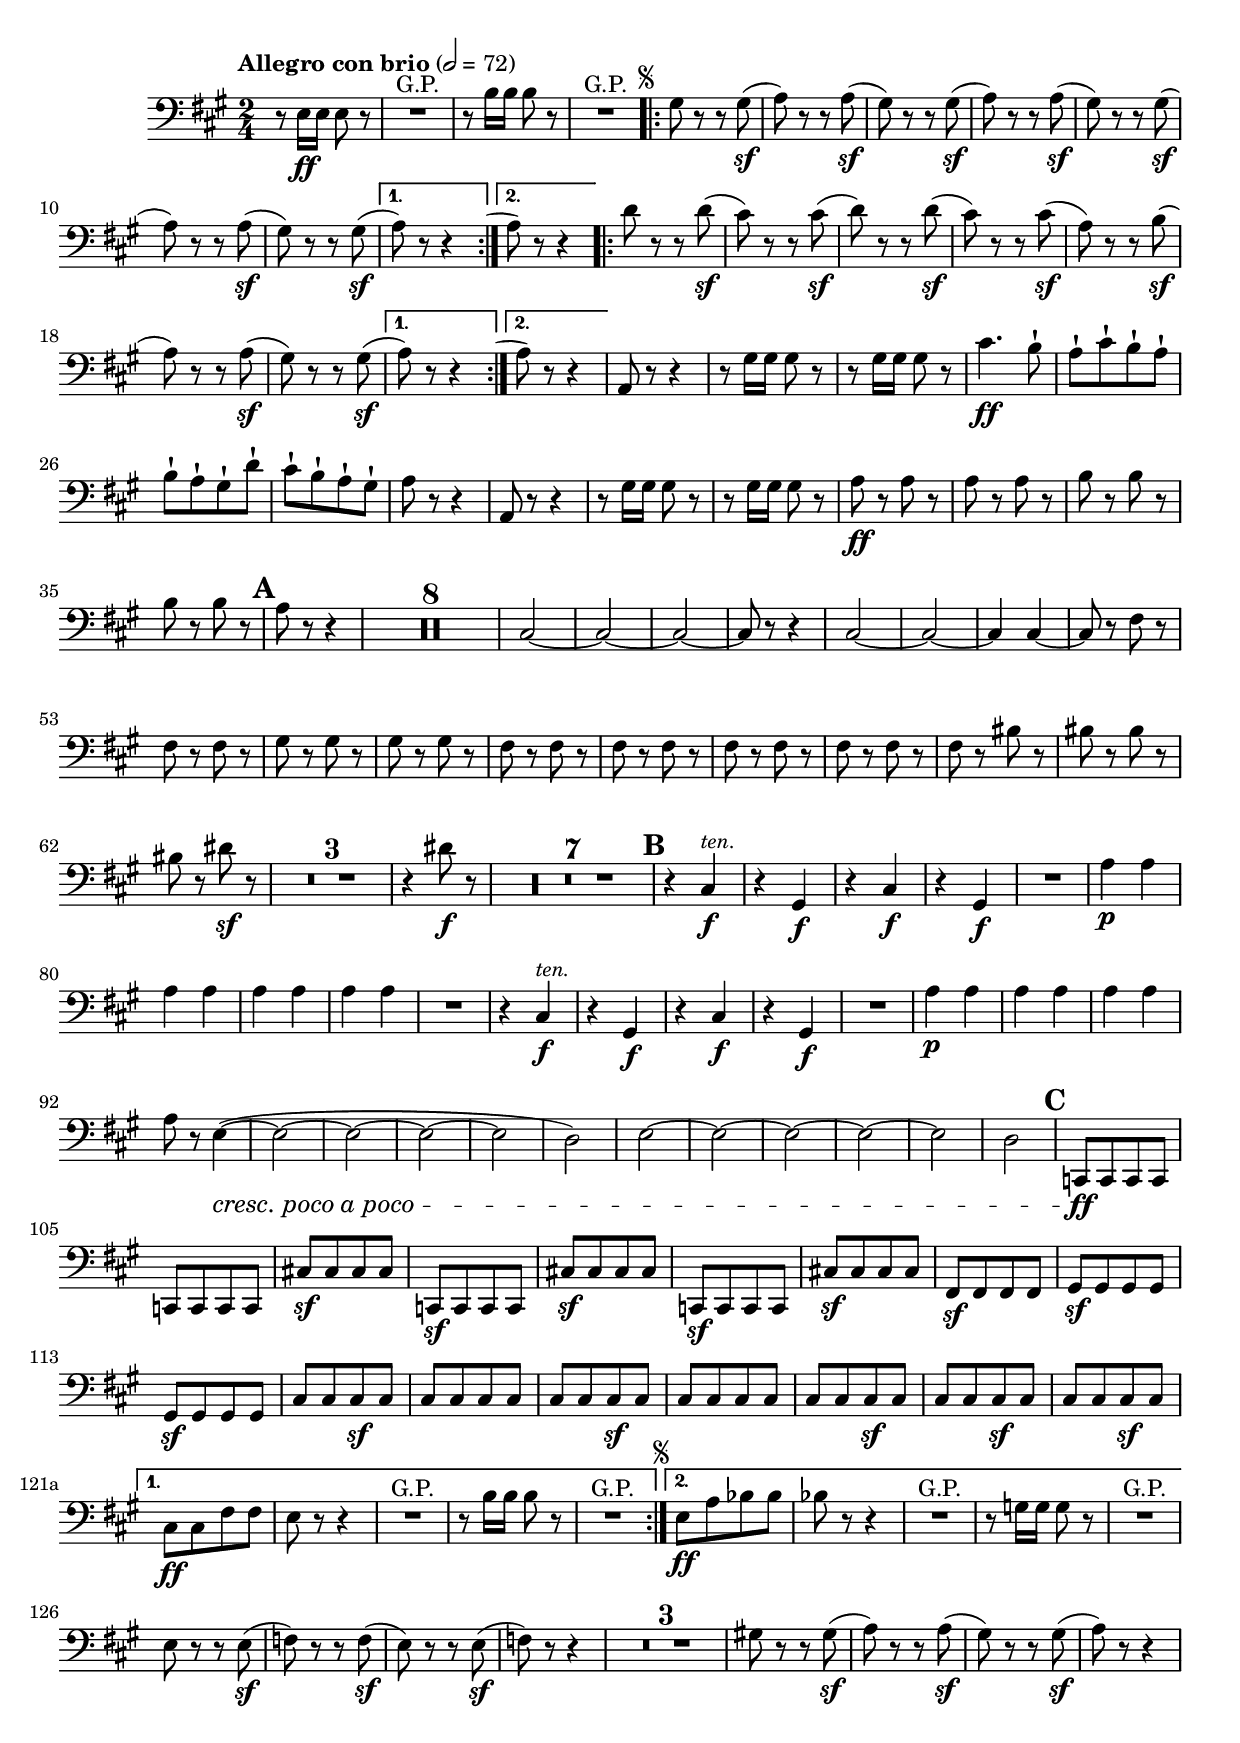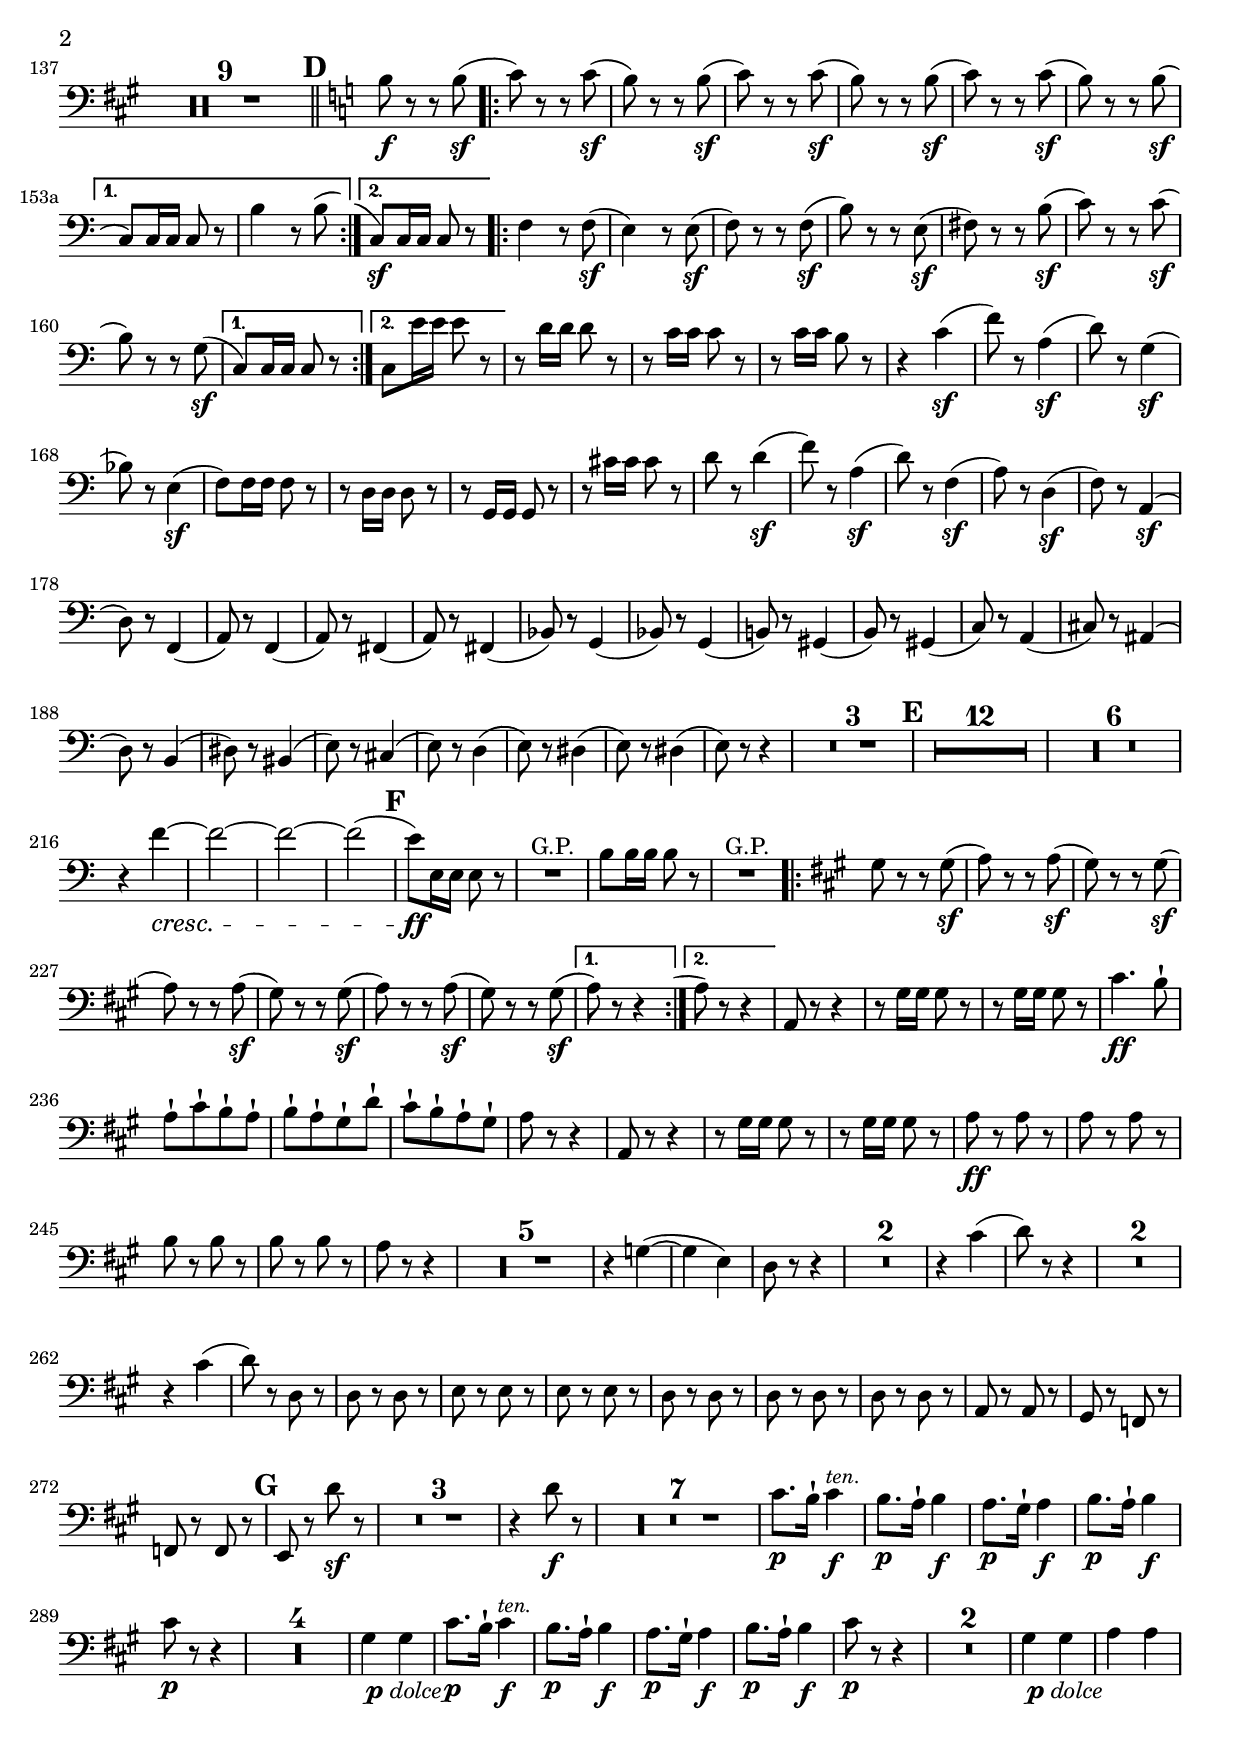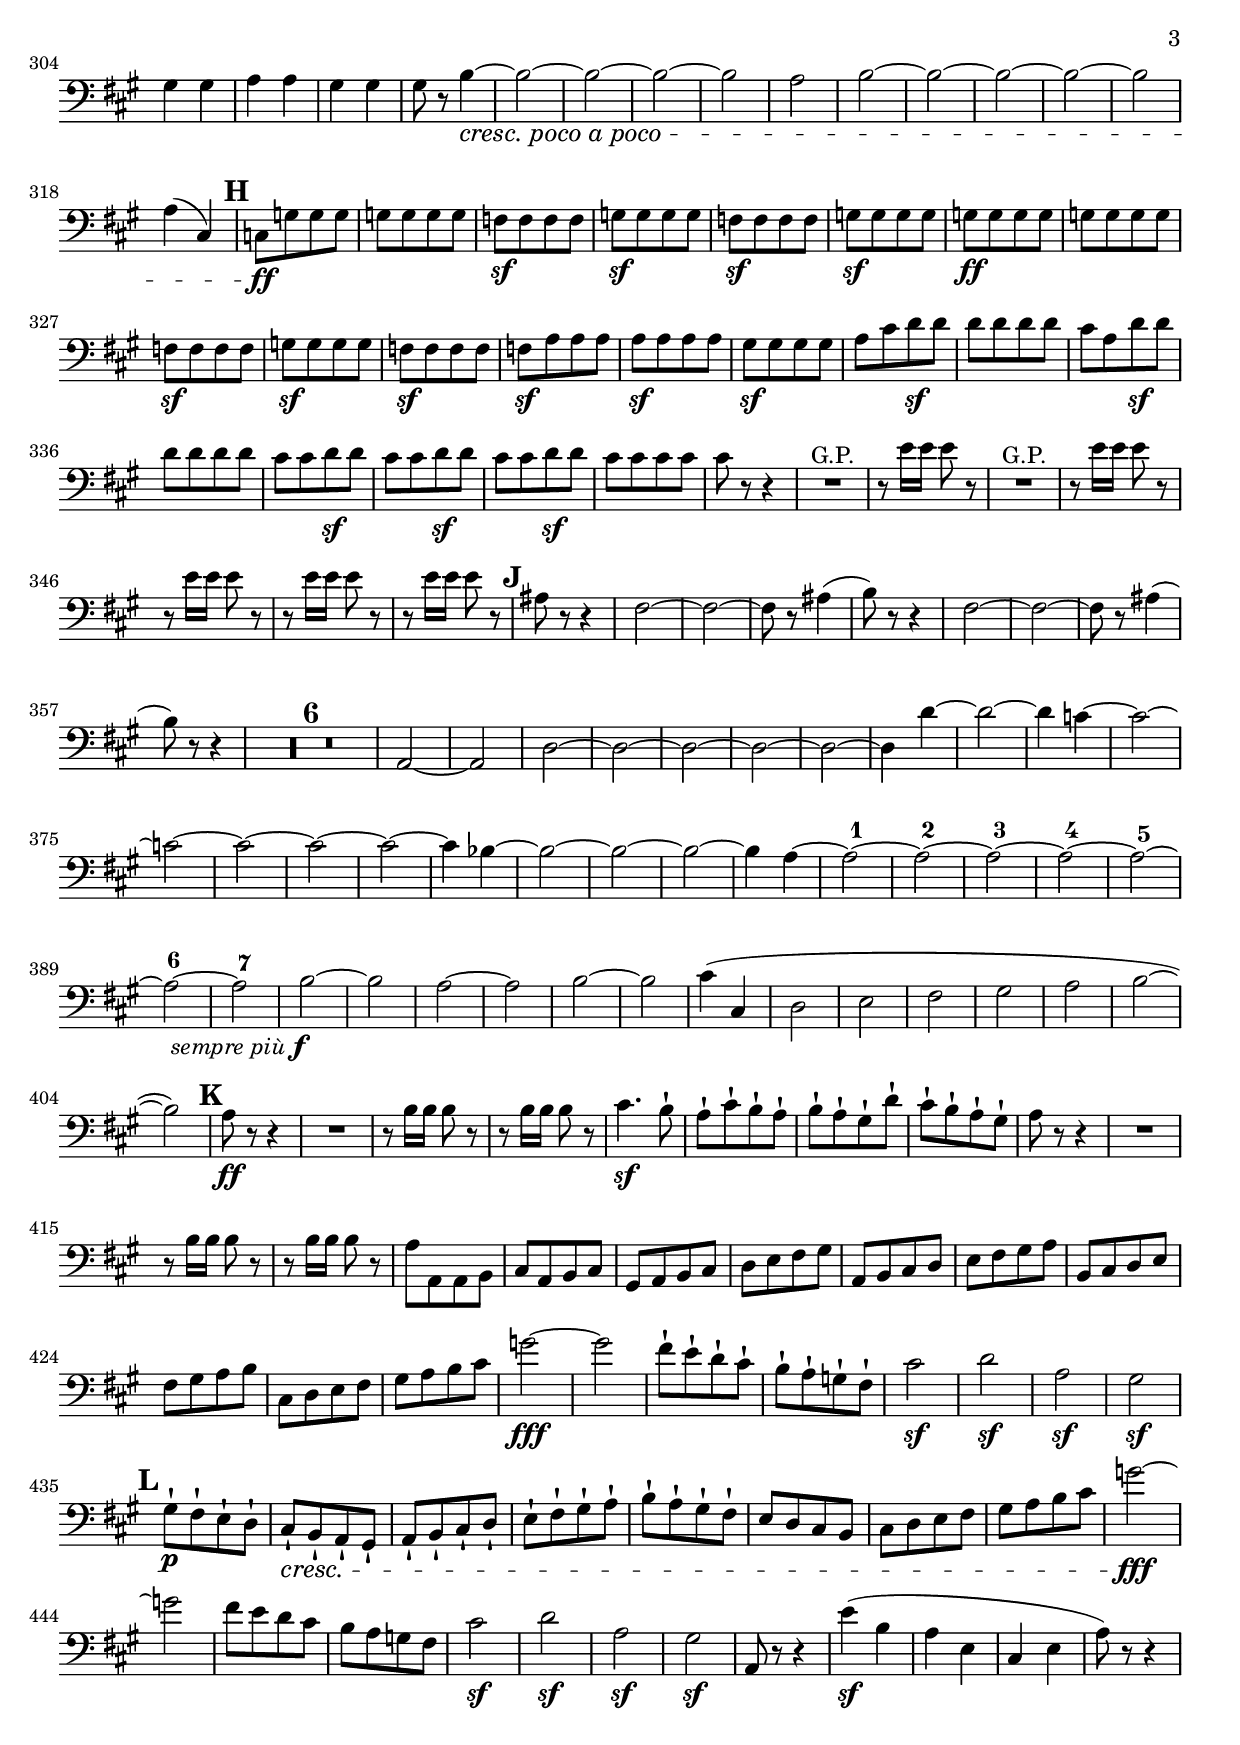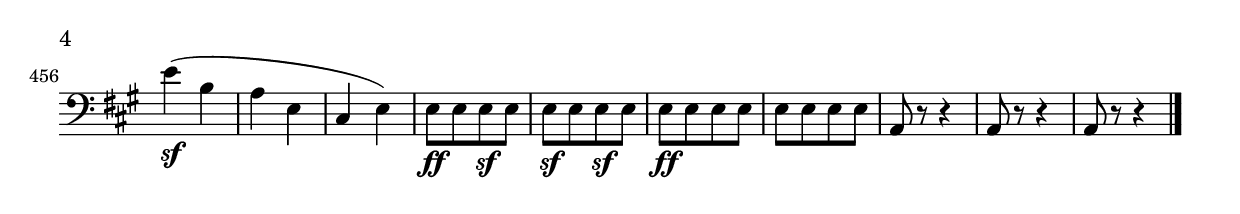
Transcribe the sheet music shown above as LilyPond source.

\version "2.24.3"

\version "2.24.3"

\include "../definitions.ly"

voicebeethovenHxmouvementExbassonCxmd = \absolute {
	\include "../parametres.ly"
	\clef bass \time 2/4 \key a \major \tempo "Allegro con brio" 2=72
	\set Timing.beamExceptions = \beamExceptions { 8[ 8 8 8] | 8[ 16 16] 8[ 8] }
	r8 e16 \ff e16 e8 r8 |
	R2\granPausa |
	r8 b16 b16 b8 r8 |
	R2\granPausa |
	\repeat volta 2 {
		\segnoMark 1
		\repeat volta 2 {
			gis8 r8 r8 gis8( \sf |
			a8) r8 r8 a8( \sf |
			gis8) r8 r8 gis8( \sf |
			a8) r8 r8 a8( \sf |
			gis8) r8 r8 gis8( \sf |
			a8) r8 r8 a8( \sf |
			gis8) r8 r8 gis8( \sf |
			\alternative{
				{a8) r8 r4 |}
				{
					a8
					-\tweak control-points #'((-2 . 3) (-1 . 3.3) (0 . 3.2) (1 . 2.9)) ( <> )
					r8 r4 |
				}
			}
		}
		\repeat volta 2 {
			d'8 r8 r8 d'8( \sf |
			cis'8) r8 r8 cis'8( \sf |
			d'8) r8 r8 d'8( \sf |
			cis'8) r8 r8 cis'8( \sf |
			a8) r8 r8 b8( \sf |
			a8) r8 r8 a8( \sf |
			gis8) r8 r8 gis8( \sf |
			\alternative{
				{a8) r8 r4 |}
				{
					a8
					-\tweak control-points #'((-2 . 3) (-1 . 3.3) (0 . 3.2) (1 . 2.9)) ( <> )
					r8 r4 |
				}
			}
		}
		a,8 r8 r4 |
		r8 gis16 gis16 gis8 r8 |
		r8 gis16 gis16 gis8 r8 |
		cis'4. \ff b8-! |
		a8-! cis'8-! b8-! a8-! |
		b8-! a8-! gis8-! d'8-! |
		cis'8-! b8-! a8-! gis8-! |
		a8 r8 r4 |
		a,8 r8 r4 |
		r8 gis16 gis16 gis8 r8 |
		r8 gis16 gis16 gis8 r8 |
		a8 \ff r8 a8 r8 |
		a8 r8 a8 r8 |
		b8 r8 b8 r8 |
		b8 r8 b8 r8 |
		\mark\default \barNumberCheck 36
		a8 r8 r4 |
		R2*8 |
		cis2~ |
		cis2~ |
		cis2~ |
		cis8 r8 r4 |
		cis2~ |
		cis2~ |
		cis4 cis4~ |
		cis8 r8 fis8 r8 |
		fis8 r8 fis8 r8 |
		gis8 r8 gis8 r8 |
		gis8 r8 gis8 r8 |
		fis8 r8 fis8 r8 |
		fis8 r8 fis8 r8 |
		fis8 r8 fis8 r8 |
		fis8 r8 fis8 r8 |
		fis8 r8 bis8 r8 |
		bis8 r8 bis8 r8 |
		bis8 r8 dis'8 \sf r8 |
		R2*3 |
		r4 dis'8 \f r8 |
		R2*7 |
		\mark\default \barNumberCheck 74
		r4 cis4\tenutotext \f |
		r4 gis,4 \f |
		r4 cis4 \f |
		r4 gis,4 \f |
		R2 |
		a4 \p a4 |
		a4 a4 |
		a4 a4 |
		a4 a4 |
		R2 |
		r4 cis4\tenutotext \f |
		r4 gis,4 \f |
		r4 cis4 \f |
		r4 gis,4 \f |
		R2 |
		a4 \p a4 |
		a4 a4 |
		a4 a4 |
		a8 r8 e4(~ \crescpoco |
		e2~ |
		e2~ |
		e2~ |
		e2 |
		d2) |
		e2~ |
		e2~ |
		e2~ |
		e2~ |
		e2 |
		d2 |
		\mark\default \barNumberCheck 104
		c,8 \ff c,8 c,8 c,8 |
		c,8 c,8 c,8 c,8 |
		cis!8 \sf cis8 cis8 cis8 |
		c,8 \sf c,8 c,8 c,8 |
		cis!8 \sf cis8 cis8 cis8 |
		c,8 \sf c,8 c,8 c,8 |
		cis!8 \sf cis8 cis8 cis8 |
		fis,8 \sf fis,8 fis,8 fis,8 |
		gis,8 \sf gis,8 gis,8 gis,8 |
		gis,8 \sf gis,8 gis,8 gis,8 |
		cis8 cis8 cis8 \sf cis8 |
		cis8 cis8 cis8 cis8 |
		cis8 cis8 cis8 \sf cis8 |
		cis8 cis8 cis8 cis8 |
		cis8 cis8 cis8 \sf cis8 |
		cis8 cis8 cis8 \sf cis8 |
		cis8 cis8 cis8 \sf cis8 |
		\alternative{
			{
				cis8 \ff cis8 fis8 fis8 |
				e8 r8 r4 |
				R2\granPausa |
				r8 b16 b16 b8 r8 |
				R2\granPausa | \segnoMark 1
			}
			{
				e8\ff a8 bes8 bes8 |
				bes8 r8 r4 |
				R2\granPausa |
				r8 g16 g16 g8 r8 |
				R2\granPausa |
			}
		}
	}
	e8 r8 r8 e8( \sf |
	f8) r8 r8 f8( \sf |
	e8) r8 r8 e8( \sf |
	f8) r8 r4 |
	R2*3 |
	gis!8 r8 r8 gis8( \sf |
	a8) r8 r8 a8( \sf |
	gis8) r8 r8 gis8( \sf |
	a8) r8 r4 |
	R2*9 | \section
	\mark\default \barNumberCheck 146
	\key c \major
	b8 \f r8 r8 b8( \sf |
	\repeat volta 2 {
		c'8) r8 r8 c'8( \sf |
		b8) r8 r8 b8( \sf |
		c'8) r8 r8 c'8( \sf |
		b8) r8 r8 b8( \sf |
		c'8) r8 r8 c'8( \sf |
		b8) r8 r8 b8( \sf |
		\alternative{
			{
				c8) c16 c16 c8 r8 |
				b4 r8 b8 -\tweak control-points #'((0 . 3.5) (1 . 4.3) (2 . 4.2) (2.5 . 4)) ( <> ) \sf |
			}
			{
				c8
				-\tweak control-points #'((-1.5 . 3) (-1 . 3) (0 . 2.5) (1 . 1)) ( <> )
				c16 c16 c8 r8 |
			}
		}
	}
	\repeat volta 2 {
		f4 r8 f8( \sf |
		e4) r8 e8( \sf |
		f8) r8 r8 f8( \sf |
		b8) r8 r8 e8( \sf |
		fis8) r8 r8 b8( \sf |
		c'8) r8 r8 c'8( \sf |
		b8) r8 r8 g8( \sf |
		\alternative{
			{c8) c16 c16 c8 r8 |}
			{c8 e'16 e'16 e'8 r8 |}
		}
	}
	r8 d'16 d'16 d'8 r8 |
	r8 c'16 c'16 c'8 r8 |
	r8 c'16 c'16 b8 r8 |
	r4 c'4( \sf |
	f'8) r8 a4( \sf |
	d'8) r8 g4( \sf |
	bes8) r8 e4( \sf |
	f8) f16 f16 f8 r8 |
	r8 d16 d16 d8 r8 |
	r8 g,16 g,16 g,8 r8 |
	r8 cis'16 cis'16 cis'8 r8 |
	d'8 r8 d'4( \sf |
	f'8) r8 a4( \sf |
	d'8) r8 f4( \sf |
	a8) r8 d4( \sf |
	f8) r8 a,4( \sf |
	d8) r8 f,4( |
	a,8) r8 f,4( |
	a,8) r8 fis,4( |
	a,8) r8 fis,4( |
	bes,8) r8 g,4( |
	bes,8) r8 g,4( |
	b,8) r8 gis,4( |
	b,8) r8 gis,4( |
	c8) r8 a,4( |
	cis8) r8 ais,4( |
	d8) r8 b,4( |
	dis8) r8 bis,4( |
	e8) r8 cis4( |
	e8) r8 d4( |
	e8) r8 dis4( |
	e8) r8 dis4( |
	e8) r8 r4 |
	R2*3 |
	\mark\default \barNumberCheck 198
	R2*12 |
	R2*6 |
	r4 f'4~ \cresc |
	f'2~ |
	f'2~ |
	f'2( |
	\mark\default \barNumberCheck 220
	e'8) \ff e16 e16 e8 r8 |
	R2\granPausa |
	b8 b16 b16 b8 r8 |
	R2\granPausa |
	\key a \major
	\repeat volta 2 {
		gis8 r8 r8 gis8( \sf |
		a8) r8 r8 a8( \sf |
		gis8) r8 r8 gis8( \sf |
		a8) r8 r8 a8( \sf |
		gis8) r8 r8 gis8( \sf |
		a8) r8 r8 a8( \sf |
		gis8) r8 r8 gis8( \sf |
		\alternative{
			{a8) r8 r4 |}
			{
				a8
				-\tweak control-points #'((-2 . 3) (-1 . 3.3) (0 . 3.2) (1 . 2.9)) ( <> )
				r8 r4 |
			}
		}
	}
	a,8 r8 r4 |
	r8 gis16 gis16 gis8 r8 |
	r8 gis16 gis16 gis8 r8 |
	cis'4. \ff b8-! |
	a8-! cis'8-! b8-! a8-! |
	b8-! a8-! gis8-! d'8-! |
	cis'8-! b8-! a8-! gis8-! |
	a8 r8 r4 |
	a,8 r8 r4 |
	r8 gis16 gis16 gis8 r8 |
	r8 gis16 gis16 gis8 r8 |
	a8 \ff r8 a8 r8 |
	a8 r8 a8 r8 |
	b8 r8 b8 r8 |
	b8 r8 b8 r8 |
	a8 r8 r4 |
	R2*5 |
	r4 g4(~ |
	g4 e4) |
	d8 r8 r4 |
	R2*2 |
	r4 cis'4( |
	d'8) r8 r4 |
	R2*2 |
	r4 cis'4( |
	d'8) r8 d8 r8 |
	d8 r8 d8 r8 |
	e8 r8 e8 r8 |
	e8 r8 e8 r8 |
	d8 r8 d8 r8 |
	d8 r8 d8 r8 |
	d8 r8 d8 r8 |
	a,8 r8 a,8 r8 |
	gis,8 r8 f,8 r8 |
	f,8 r8 f,8 r8 |
	\mark\default \barNumberCheck 273
	e,8 r8 d'8 \sf r8 |
	R2*3 |
	r4 d'8 \f r8 |
	R2*7 |
	cis'8.\p b16-! cis'4\tenutotext\f |
	b8.\p a16-! b4\f |
	a8.\p gis16-! a4\f |
	b8.\p a16-! b4\f |
	cis'8\p r8 r4 |
	R2*4 |
	gis4 \pdolce gis4 |
	cis'8.\p b16-! cis'4\tenutotext\f |
	b8.\p a16-! b4\f |
	a8.\p gis16-! a4\f |
	b8.\p a16-! b4\f |
	cis'8\p r8 r4 |
	R2*2 |
	gis4\pdolce gis4 |
	a4 a4 |
	gis4 gis4 |
	a4 a4 |
	gis4 gis4 |
	gis8 r8 b4~\crescpoco |
	b2~ |
	b2~ |
	b2~ |
	b2 |
	a2 |
	b2~ |
	b2~ |
	b2~ |
	b2~ |
	b2 |
	a4( cis4) |
	\mark\default \barNumberCheck 319
	c8 \ff g8 g8 g8 |
	g8 g8 g8 g8 |
	f8\sf f8 f8 f8 |
	g8\sf g8 g8 g8 |
	f8\sf f8 f8 f8 |
	g8\sf g8 g8 g8 |
	g8\ff g8 g8 g8 |
	g8 g8 g8 g8 |
	f8\sf f8 f8 f8 |
	g8\sf g8 g8 g8 |
	f8\sf f8 f8 f8 |
	f8\sf a8 a8 a8 |
	a8\sf a8 a8 a8 |
	gis8\sf gis8 gis8 gis8 |
	a8 cis'8 d'8\sf d'8 |
	d'8 d'8 d'8 d'8 |
	cis'8 a8 d'8\sf d'8 |
	d'8 d'8 d'8 d'8 |
	cis'8 cis'8 d'8\sf d'8 |
	cis'8 cis'8 d'8\sf d'8 |
	cis'8 cis'8 d'8\sf d'8 |
	cis'8 cis'8 cis'8 cis'8 |
	cis'8 r8 r4 |
	R2\granPausa |
	r8 e'16 e'16 e'8 r8 |
	R2\granPausa |
	r8 e'16 e'16 e'8 r8 |
	r8 e'16 e'16 e'8 r8 |
	r8 e'16 e'16 e'8 r8 |
	r8 e'16 e'16 e'8 r8 |
	\mark\default \barNumberCheck 349
	ais8 r8 r4 |
	fis2~ |
	fis2~ |
	fis8 r8 ais4( |
	b8) r8 r4 |
	fis2~ |
	fis2~ |
	fis8 r8 ais4( |
	b8) r8 r4 |
	R2*6 |
	a,2~ |
	a,2 |
	d2~ |
	d2~ |
	d2~ |
	d2~ |
	d2~ |
	d4 d'4~ |
	d'2~ |
	d'4 c'4~ |
	c'2~ |
	c'2~ |
	c'2~ |
	c'2~ |
	c'2~ |
	c'4 bes4~ |
	bes2~ |
	bes2~ |
	bes2~ |
	bes4 a4~ |
	\startMeasureCount
	a2~ |
	a2~ |
	a2~ |
	a2~ |
	a2~ |
	a2~ \semprepiuf |
	a2 |
	\stopMeasureCount
	b2~ |
	b2 |
	a2~ |
	a2 |
	b2~ |
	b2 |
	cis'4( cis4 |
	d2 |
	e2 |
	fis2 |
	gis2 |
	a2 |
	b2~ |
	b2) |
	\mark\default \barNumberCheck 405
	a8 \ff r8 r4 |
	R2 |
	r8 b16 b16 b8 r8 |
	r8 b16 b16 b8 r8 |
	cis'4.\sf b8-! |
	a8-! cis'8-! b8-! a8-! |
	b8-! a8-! gis8-! d'8-! |
	cis'8-! b8-! a8-! gis8-! |
	a8 r8 r4 |
	R2 |
	r8 b16 b16 b8 r8 |
	r8 b16 b16 b8 r8 |
	a8 a,8 a,8 b,8 |
	cis8 a,8 b,8 cis8 |
	gis,8 a,8 b,8 cis8 |
	d8 e8 fis8 gis8 |
	a,8 b,8 cis8 d8 |
	e8 fis8 gis8 a8 |
	b,8 cis8 d8 e8 |
	fis8 gis8 a8 b8 |
	cis8 d8 e8 fis8 |
	gis8 a8 b8 cis'8 |
	g'2~ \fff |
	g'2 |
	fis'8-! e'8-! d'8-! cis'8-! |
	b8-! a8-! g8-! fis8-! |
	cis'2 \sf |
	d'2 \sf |
	a2 \sf |
	gis2 \sf |
	\mark\default \barNumberCheck 435
	gis8-! \p fis8-! e8-! d8-! |
	cis8-! \cresc b,8-! a,8-! gis,8-! |
	a,8-! b,8-! cis8-! d8-! |
	e8-! fis8-! gis8-! a8-! |
	b8-! a8-! gis8-! fis8-! |
	e8 d8 cis8 b,8 |
	cis8 d8 e8 fis8 |
	gis8 a8 b8 cis'8 |
	g'2~ \fff |
	g'2 |
	fis'8 e'8 d'8 cis'8 |
	b8 a8 g8 fis8 |
	cis'2 \sf |
	d'2 \sf |
	a2 \sf |
	gis2 \sf |
	a,8 r8 r4 |
	e'4( \sf b4 |
	a4 e4 |
	cis4 e4 |
	a8) r8 r4 |
	e'4( \sf b4 |
	a4 e4 |
	cis4 e4) |
	e8\ff e8 e8\sf e8 |
	e8\sf e8 e8\sf e8 |
	e8\ff e8 e8 e8 |
	e8 e8 e8 e8 |
	a,8 r8 r4 |
	a,8 r8 r4 |
	a,8 r8 r4 | \fine
}


\score {
	\new Staff \voicebeethovenHxmouvementExbassonCxmd
	\layout {
		\context{
			\Staff
			\consists #Measure_counter_engraver
		}
	}
}
